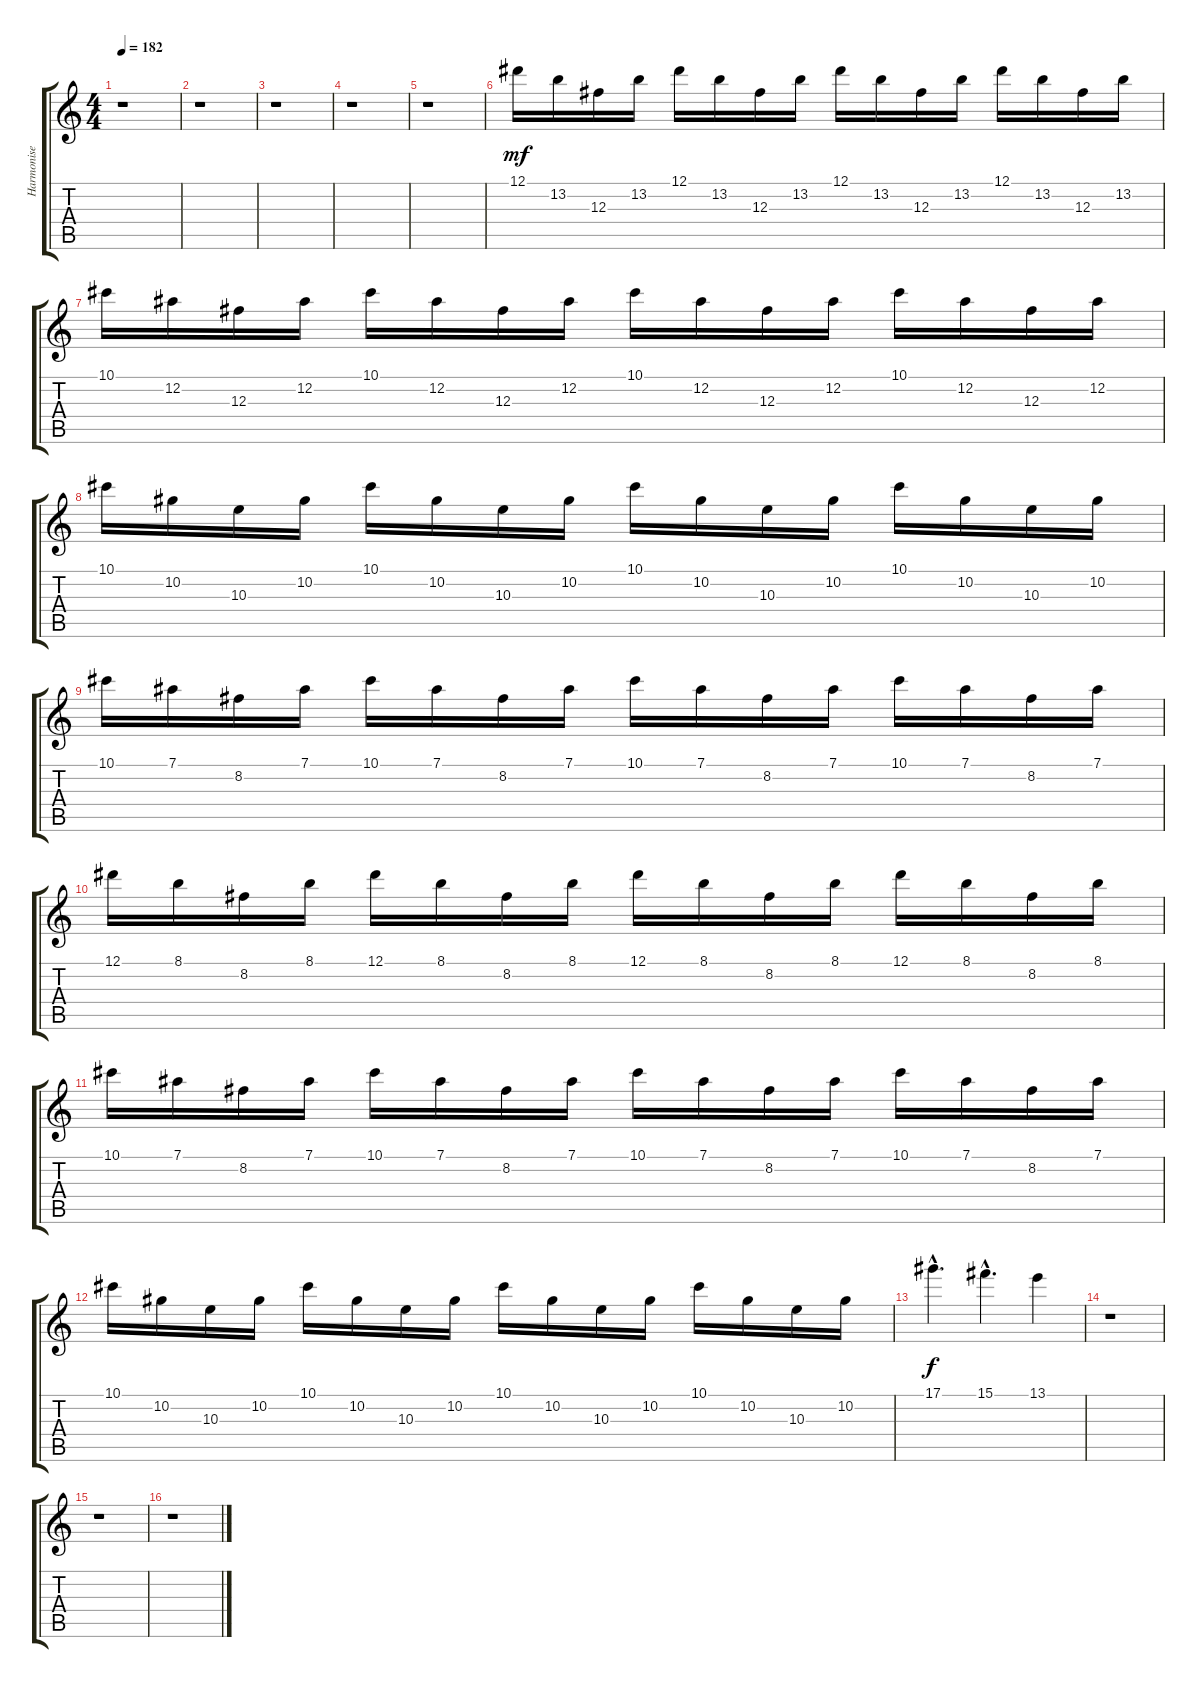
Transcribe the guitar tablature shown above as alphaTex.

\track ("Harmonise" "Harmonise") {instrument distortionguitar}
\staff {score tabs}
\tuning (Eb4 Bb3 Gb3 Db3 Ab2 Eb2) {hide}
\ts (4 4)
\tempo 182
\clef g2
\ks c
r.1{dy f} |
r.1 |
r.1 |
r.1 |
r.1 |
12.1.16{dy mf} 13.2.16 12.3.16 13.2.16 12.1.16 13.2.16 12.3.16 13.2.16 12.1.16 13.2.16 12.3.16 13.2.16 12.1.16 13.2.16 12.3.16 13.2.16 |
10.1.16 12.2.16 12.3.16 12.2.16 10.1.16 12.2.16 12.3.16 12.2.16 10.1.16 12.2.16 12.3.16 12.2.16 10.1.16 12.2.16 12.3.16 12.2.16 |
10.1.16 10.2.16 10.3.16 10.2.16 10.1.16 10.2.16 10.3.16 10.2.16 10.1.16 10.2.16 10.3.16 10.2.16 10.1.16 10.2.16 10.3.16 10.2.16 |
10.1.16 7.1.16 8.2.16 7.1.16 10.1.16 7.1.16 8.2.16 7.1.16 10.1.16 7.1.16 8.2.16 7.1.16 10.1.16 7.1.16 8.2.16 7.1.16 |
12.1.16 8.1.16 8.2.16 8.1.16 12.1.16 8.1.16 8.2.16 8.1.16 12.1.16 8.1.16 8.2.16 8.1.16 12.1.16 8.1.16 8.2.16 8.1.16 |
10.1.16 7.1.16 8.2.16 7.1.16 10.1.16 7.1.16 8.2.16 7.1.16 10.1.16 7.1.16 8.2.16 7.1.16 10.1.16 7.1.16 8.2.16 7.1.16 |
10.1.16 10.2.16 10.3.16 10.2.16 10.1.16 10.2.16 10.3.16 10.2.16 10.1.16 10.2.16 10.3.16 10.2.16 10.1.16 10.2.16 10.3.16 10.2.16 |
17.1{hac}.4{d dy f} 15.1{hac}.4{d} 13.1.4 |
r.1 |
r.1 |
r.1
